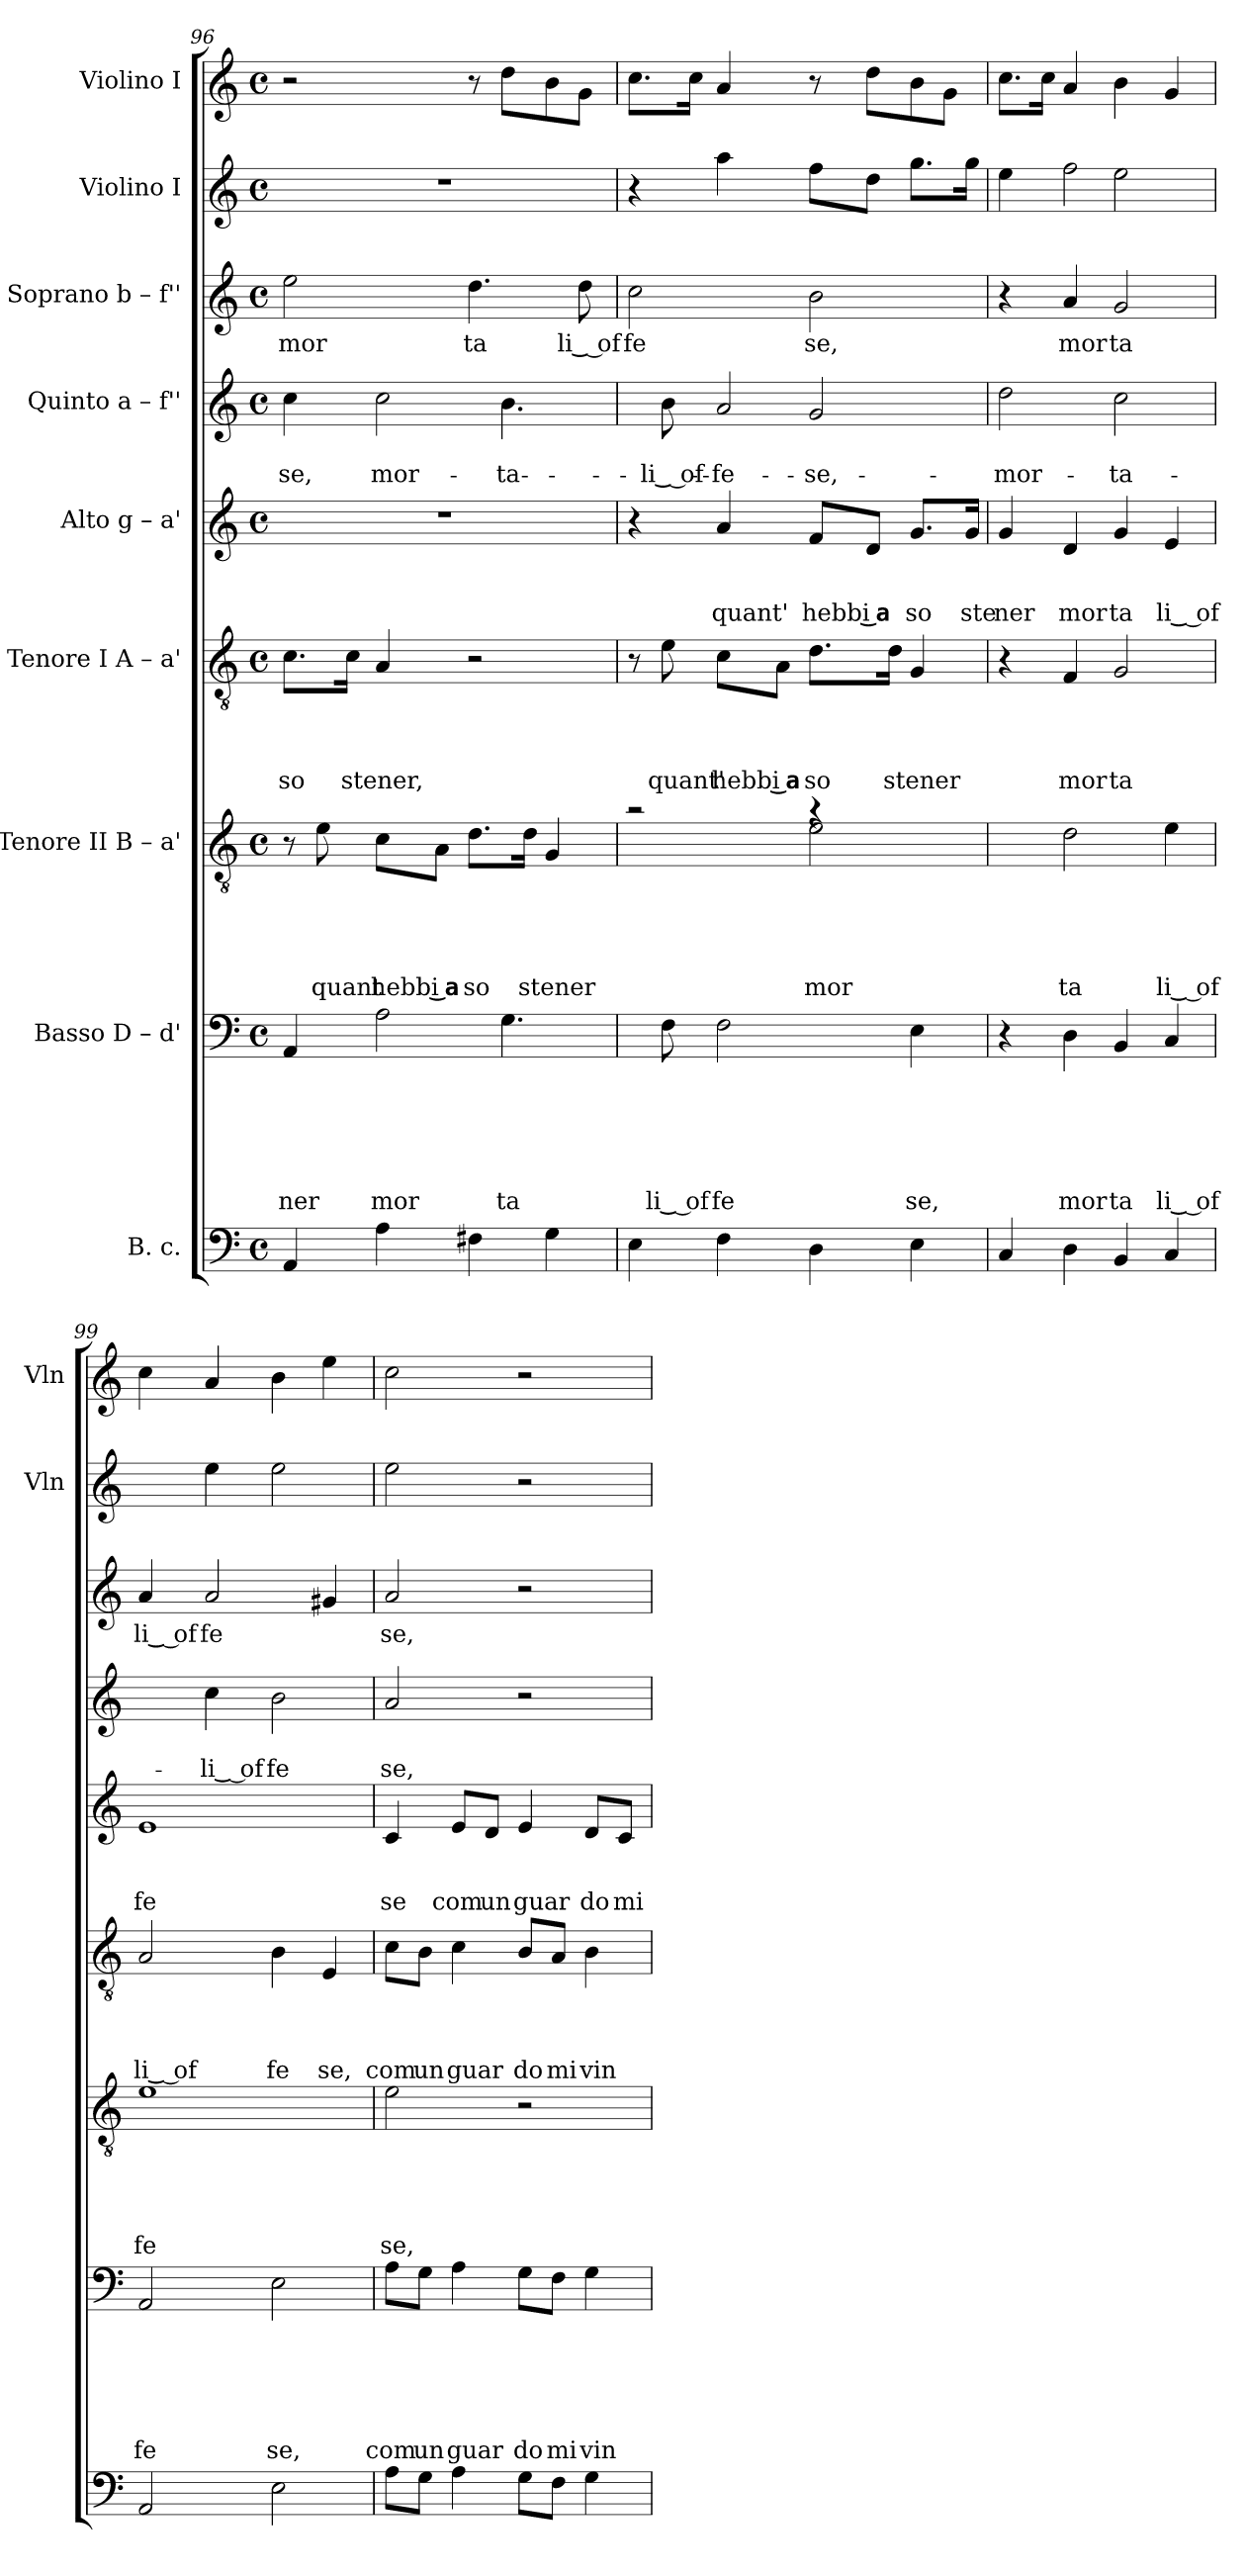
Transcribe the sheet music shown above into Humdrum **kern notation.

**kern	**kern	**text	**text	**text	**text	**text	**text	**kern	**text	**text	**text	**text	**text	**kern	**text	**text	**text	**text	**kern	**text	**text	**text	**kern	**text	**text	**kern	**text	**kern	**kern
*part9	*part8	*part8	*part8	*part8	*part8	*part8	*part8	*part7	*part7	*part7	*part7	*part7	*part7	*part6	*part6	*part6	*part6	*part6	*part5	*part5	*part5	*part5	*part4	*part4	*part4	*part3	*part3	*part2	*part1
*staff9	*staff8	*staff8	*staff8	*staff8	*staff8	*staff8	*staff8	*staff7	*staff7	*staff7	*staff7	*staff7	*staff7	*staff6	*staff6	*staff6	*staff6	*staff6	*staff5	*staff5	*staff5	*staff5	*staff4	*staff4	*staff4	*staff3	*staff3	*staff2	*staff1
*I"B. c.	*I"Basso D – d'	*	*	*	*	*	*	*I"Tenore II B – a'	*	*	*	*	*	*I"Tenore I A – a'	*	*	*	*	*I"Alto g – a'	*	*	*	*I"Quinto a – f''	*	*	*I"Soprano b – f''	*	*I"Violino I	*I"Violino I
*	*	*	*	*	*	*	*	*	*	*	*	*	*	*	*	*	*	*	*	*	*	*	*	*	*	*	*	*I'Vln	*I'Vln
*clefF4	*clefF4	*	*	*	*	*	*	*clefGv2	*	*	*	*	*	*clefGv2	*	*	*	*	*clefG2	*	*	*	*clefG2	*	*	*clefG2	*	*clefG2	*clefG2
*k[]	*k[]	*	*	*	*	*	*	*k[]	*	*	*	*	*	*k[]	*	*	*	*	*k[]	*	*	*	*k[]	*	*	*k[]	*	*k[]	*k[]
*C:	*C:	*	*	*	*	*	*	*C:	*	*	*	*	*	*C:	*	*	*	*	*C:	*	*	*	*C:	*	*	*C:	*	*C:	*C:
*M4/4	*M4/4	*	*	*	*	*	*	*M4/4	*	*	*	*	*	*M4/4	*	*	*	*	*M4/4	*	*	*	*M4/4	*	*	*M4/4	*	*M4/4	*M4/4
*met(c)	*met(c)	*	*	*	*	*	*	*met(c)	*	*	*	*	*	*met(c)	*	*	*	*	*met(c)	*	*	*	*met(c)	*	*	*met(c)	*	*met(c)	*met(c)
=96	=96	=96	=96	=96	=96	=96	=96	=96	=96	=96	=96	=96	=96	=96	=96	=96	=96	=96	=96	=96	=96	=96	=96	=96	=96	=96	=96	=96	=96
!	!	!	!	!	!	!	!LO:LY:b	!	!	!	!	!	!	!	!	!	!	!LO:LY:b	!	!	!	!	!	!	!LO:LY:b	!	!LO:LY:b	!	!
*	*^	*	*	*	*	*	*	*	*	*	*	*	*	*	*	*	*	*	*	*	*	*	*^	*	*	*	*	*	*
4AA/	4AA/	2ryy	.	.	.	.	.	ner	8r	.	.	.	.	.	8.c\L	.	.	.	so	1r	.	.	.	4cc\	2ryy	.	-se,	2ee\	mor	1r	2r
!	!	!	!	!	!	!	!	!	!	!	!	!	!	!LO:LY:b	!	!	!	!	!	!	!	!	!	!	!	!	!	!	!	!	!
.	.	.	.	.	.	.	.	.	8e\	.	.	.	.	quant	.	.	.	.	.	.	.	.	.	.	.	.	.	.	.	.	.
!	!	!	!	!	!	!	!	!	!	!	!	!	!	!	!	!	!	!	!LO:LY:b	!	!	!	!	!	!	!	!	!	!	!	!
.	.	.	.	.	.	.	.	.	.	.	.	.	.	.	16c\Jk	.	.	.	stener,	.	.	.	.	.	.	.	.	.	.	.	.
!	!	!	!	!	!	!	!	!LO:LY:b	!	!	!	!	!	!LO:LY:b	!	!	!	!	!	!	!	!	!	!	!	!	!LO:LY:b	!	!	!	!
4A\	2A\	.	.	.	.	.	.	mor	8c\L	.	.	.	.	hebbi	4A/	.	.	.	.	.	.	.	.	2cc\	.	.	mor-	.	.	.	.
!	!	!	!	!	!	!	!	!	!	!	!	!	!	!LO:LY:b	!	!	!	!	!	!	!	!	!	!	!	!	!	!	!	!	!
.	.	.	.	.	.	.	.	.	8A\J	.	.	.	.	‿a	.	.	.	.	.	.	.	.	.	.	.	.	.	.	.	.	.
!	!	!	!	!	!	!	!	!	!	!	!	!	!	!LO:LY:b	!	!	!	!	!	!	!	!	!	!	!	!	!	!	!LO:LY:b	!	!
4F#X\	.	8ryy	.	.	.	.	.	.	8.d\L	.	.	.	.	so	2r	.	.	.	.	.	.	.	.	.	8ryy	.	.	4.dd\	ta	.	8r
!	!	!	!	!	!	!	!	!LO:LY:b	!	!	!	!	!	!	!	!	!	!	!	!	!	!	!	!	!	!	!LO:LY:b	!	!	!	!
.	.	4.G\	.	.	.	.	.	ta	.	.	.	.	.	.	.	.	.	.	.	.	.	.	.	.	4.b\	.	-ta-	.	.	.	8dd\L
!	!	!	!	!	!	!	!	!	!	!	!	!	!	!LO:LY:b	!	!	!	!	!	!	!	!	!	!	!	!	!	!	!	!	!
.	.	.	.	.	.	.	.	.	16d\Jk	.	.	.	.	stener	.	.	.	.	.	.	.	.	.	.	.	.	.	.	.	.	.
4G\	4ryy	.	.	.	.	.	.	.	4G/	.	.	.	.	.	.	.	.	.	.	.	.	.	.	4ryy	.	.	.	.	.	.	8b\
!	!	!	!	!	!	!	!	!	!	!	!	!	!	!	!	!	!	!	!	!	!	!	!	!	!	!	!	!	!LO:LY:b:rj	!	!
.	.	.	.	.	.	.	.	.	.	.	.	.	.	.	.	.	.	.	.	.	.	.	.	.	.	.	.	8dd\	li‿ of	.	8g\J
*	*v	*v	*	*	*	*	*	*	*	*	*	*	*	*	*	*	*	*	*	*	*	*	*	*	*	*	*	*	*	*	*
=97	=97	=97	=97	=97	=97	=97	=97	=97	=97	=97	=97	=97	=97	=97	=97	=97	=97	=97	=97	=97	=97	=97	=97	=97	=97	=97	=97	=97	=97	=97
*	*	*	*	*	*	*	*	*^	*	*	*	*	*	*	*	*	*	*	*	*	*	*	*	*	*	*	*	*	*	*
!	!	!	!	!	!	!	!	!	!	!	!	!	!	!	!	!	!	!	!	!	!	!	!	!	!	!	!	!	!LO:LY:b	!	!
4E\	8ryy	.	.	.	.	.	.	2ra	2ryy	.	.	.	.	.	8r	.	.	.	.	4r	.	.	.	8ryy	2ryy	.	.	2cc\	fe	4r	8.cc\L
!	!	!	!	!	!	!	!LO:LY:b:rj	!	!	!	!	!	!	!	!	!	!	!	!LO:LY:b	!	!	!	!	!	!	!	!LO:LY:b:rj	!	!	!	!
.	8F\	.	.	.	.	.	li‿ of	.	.	.	.	.	.	.	8e\	.	.	.	quant'	.	.	.	.	8b\	.	.	-li‿ of-	.	.	.	.
.	.	.	.	.	.	.	.	.	.	.	.	.	.	.	.	.	.	.	.	.	.	.	.	.	.	.	.	.	.	.	16cc\Jk
!	!	!	!	!	!	!	!LO:LY:b	!	!	!	!	!	!	!	!	!	!	!	!LO:LY:b	!	!	!	!LO:LY:b	!	!	!	!LO:LY:b	!	!	!	!
4F\	2F\	.	.	.	.	.	fe	.	.	.	.	.	.	.	8c\L	.	.	.	hebbi	4a/	.	.	quant'	2a/	.	.	-fe-	.	.	4aa\	4a/
!	!	!	!	!	!	!	!	!	!	!	!	!	!	!	!	!	!	!	!LO:LY:b	!	!	!	!	!	!	!	!	!	!	!	!
.	.	.	.	.	.	.	.	.	.	.	.	.	.	.	8A\J	.	.	.	‿a	.	.	.	.	.	.	.	.	.	.	.	.
!	!	!	!	!	!	!	!	!	!	!	!	!	!	!LO:LY:b	!	!	!	!	!LO:LY:b	!	!	!	!LO:LY:b	!	!	!	!LO:LY:b	!	!LO:LY:b	!	!
4D\	.	.	.	.	.	.	.	4ra	2e\	.	.	.	.	mor	8.d\L	.	.	.	so	8f/L	.	.	hebbi	.	2g/	.	-se,	2b\	se,	8ff\L	8r
!	!	!	!	!	!	!	!	!	!	!	!	!	!	!	!	!	!	!	!	!	!	!	!LO:LY:b	!	!	!	!	!	!	!	!
.	.	.	.	.	.	.	.	.	.	.	.	.	.	.	.	.	.	.	.	8d/J	.	.	‿a	.	.	.	.	.	.	8dd\J	8dd\L
!	!	!	!	!	!	!	!	!	!	!	!	!	!	!	!	!	!	!	!LO:LY:b	!	!	!	!	!	!	!	!	!	!	!	!
.	.	.	.	.	.	.	.	.	.	.	.	.	.	.	16d\Jk	.	.	.	stener	.	.	.	.	.	.	.	.	.	.	.	.
!	!	!	!	!	!	!	!LO:LY:b	!	!	!	!	!	!	!	!	!	!	!	!	!	!	!	!LO:LY:b	!	!	!	!	!	!	!	!
4E\	4E\	.	.	.	.	.	se,	4ryy	.	.	.	.	.	.	4G/	.	.	.	.	8.g/L	.	.	so	4ryy	.	.	.	.	.	8.gg\L	8b\
.	.	.	.	.	.	.	.	.	.	.	.	.	.	.	.	.	.	.	.	.	.	.	.	.	.	.	.	.	.	.	8g\J
!	!	!	!	!	!	!	!	!	!	!	!	!	!	!	!	!	!	!	!	!	!	!	!LO:LY:b	!	!	!	!	!	!	!	!
.	.	.	.	.	.	.	.	.	.	.	.	.	.	.	.	.	.	.	.	16g/Jk	.	.	ste	.	.	.	.	.	.	16gg\Jk	.
*	*	*	*	*	*	*	*	*v	*v	*	*	*	*	*	*	*	*	*	*	*	*	*	*	*v	*v	*	*	*	*	*	*
=98	=98	=98	=98	=98	=98	=98	=98	=98	=98	=98	=98	=98	=98	=98	=98	=98	=98	=98	=98	=98	=98	=98	=98	=98	=98	=98	=98	=98	=98
!	!	!	!	!	!	!	!	!	!	!	!	!	!	!	!	!	!	!	!	!	!	!LO:LY:b	!	!	!LO:LY:b	!	!	!	!
*	*	*	*	*	*	*	*	*	*	*	*	*	*	*	*	*	*	*	*	*	*	*	*	*	*	*	*	*^	*
4C/	4r	.	.	.	.	.	.	4ryy	.	.	.	.	.	4r	.	.	.	.	4g/	.	.	ner	2dd\	.	mor-	4r	.	4ee\	2ryy	8.cc\L
.	.	.	.	.	.	.	.	.	.	.	.	.	.	.	.	.	.	.	.	.	.	.	.	.	.	.	.	.	.	16cc\Jk
!	!	!	!	!	!	!	!LO:LY:b	!	!	!	!	!	!LO:LY:b	!	!	!	!	!LO:LY:b	!	!	!	!LO:LY:b	!	!	!	!	!LO:LY:b	!	!	!
4D\	4D\	.	.	.	.	.	mor	2d\	.	.	.	.	ta	4F/	.	.	.	mor	4d/	.	.	mor	.	.	.	4a/	mor	2ff\	.	4a/
!	!	!	!	!	!	!	!LO:LY:b	!	!	!	!	!	!	!	!	!	!	!LO:LY:b	!	!	!	!LO:LY:b	!	!	!LO:LY:b	!	!LO:LY:b	!	!	!
4BB/	4BB/	.	.	.	.	.	ta	.	.	.	.	.	.	2G/	.	.	.	ta	4g/	.	.	ta	2cc\	.	-ta-	2g/	ta	.	2ee\	4b\
!	!	!	!	!	!	!	!LO:LY:b:rj	!	!	!	!	!	!LO:LY:b:rj	!	!	!	!	!	!	!	!	!LO:LY:b:rj	!	!	!	!	!	!	!	!
4C/	4C/	.	.	.	.	.	li‿ of	4e\	.	.	.	.	li‿ of	.	.	.	.	.	4e/	.	.	li‿ of	.	.	.	.	.	4ryy	.	4g/
*	*	*	*	*	*	*	*	*	*	*	*	*	*	*	*	*	*	*	*	*	*	*	*	*	*	*	*	*v	*v	*
!!LO:LB:g=z
=99	=99	=99	=99	=99	=99	=99	=99	=99	=99	=99	=99	=99	=99	=99	=99	=99	=99	=99	=99	=99	=99	=99	=99	=99	=99	=99	=99	=99	=99
!	!	!	!	!	!	!	!LO:LY:b	!	!	!	!	!	!LO:LY:b	!	!	!	!	!LO:LY:b:rj	!	!	!	!LO:LY:b	!	!	!	!	!LO:LY:b:rj	!	!
2AA/	2AA/	.	.	.	.	.	fe	1e	.	.	.	.	fe	2A/	.	.	.	li‿ of	1e	.	.	fe	4ryy	.	.	4a/	li‿ of	4ryy	4cc\
!	!	!	!	!	!	!	!	!	!	!	!	!	!	!	!	!	!	!	!	!	!	!	!	!	!LO:LY:b:rj	!	!LO:LY:b	!	!
.	.	.	.	.	.	.	.	.	.	.	.	.	.	.	.	.	.	.	.	.	.	.	4cc\	.	-li‿ of	2a/	fe	4ee\	4a/
!	!	!	!	!	!	!	!LO:LY:b	!	!	!	!	!	!	!	!	!	!	!LO:LY:b	!	!	!	!	!	!	!LO:LY:b	!	!	!	!
2E\	2E\	.	.	.	.	.	se,	.	.	.	.	.	.	4B\	.	.	.	fe	.	.	.	.	2b\	.	fe	.	.	2ee\	4b\
!	!	!	!	!	!	!	!	!	!	!	!	!	!	!	!	!	!	!LO:LY:b	!	!	!	!	!	!	!	!	!	!	!
.	.	.	.	.	.	.	.	.	.	.	.	.	.	4E/	.	.	.	se,	.	.	.	.	.	.	.	4g#X/	.	.	4ee\
=100	=100	=100	=100	=100	=100	=100	=100	=100	=100	=100	=100	=100	=100	=100	=100	=100	=100	=100	=100	=100	=100	=100	=100	=100	=100	=100	=100	=100	=100
!	!	!	!	!	!	!	!LO:LY:b	!	!	!	!	!	!LO:LY:b	!	!	!	!	!LO:LY:b	!	!	!	!LO:LY:b	!	!	!LO:LY:b	!	!LO:LY:b	!	!
8A\L	8A\L	.	.	.	.	.	com	2e\	.	.	.	.	se,	8c\L	.	.	.	com	4c/	.	.	se	2a/	.	se,	2a/	se,	2ee\	2cc\
!	!	!	!	!	!	!	!LO:LY:b	!	!	!	!	!	!	!	!	!	!	!LO:LY:b	!	!	!	!	!	!	!	!	!	!	!
8G\J	8G\J	.	.	.	.	.	un	.	.	.	.	.	.	8B\J	.	.	.	un	.	.	.	.	.	.	.	.	.	.	.
!	!	!	!	!	!	!	!LO:LY:b	!	!	!	!	!	!	!	!	!	!	!LO:LY:b	!	!	!	!LO:LY:b	!	!	!	!	!	!	!
4A\	4A\	.	.	.	.	.	guar	.	.	.	.	.	.	4c\	.	.	.	guar	8e/L	.	.	com	.	.	.	.	.	.	.
!	!	!	!	!	!	!	!	!	!	!	!	!	!	!	!	!	!	!	!	!	!	!LO:LY:b	!	!	!	!	!	!	!
.	.	.	.	.	.	.	.	.	.	.	.	.	.	.	.	.	.	.	8d/J	.	.	un	.	.	.	.	.	.	.
!	!	!	!	!	!	!	!LO:LY:b	!	!	!	!	!	!	!	!	!	!	!LO:LY:b	!	!	!	!LO:LY:b	!	!	!	!	!	!	!
8G\L	8G\L	.	.	.	.	.	do	2r	.	.	.	.	.	8B/L	.	.	.	do	4e/	.	.	guar	2r	.	.	2r	.	2r	2r
!	!	!	!	!	!	!	!LO:LY:b	!	!	!	!	!	!	!	!	!	!	!LO:LY:b	!	!	!	!	!	!	!	!	!	!	!
8F\J	8F\J	.	.	.	.	.	mi	.	.	.	.	.	.	8A/J	.	.	.	mi	.	.	.	.	.	.	.	.	.	.	.
!	!	!	!	!	!	!	!LO:LY:b	!	!	!	!	!	!	!	!	!	!	!LO:LY:b	!	!	!	!LO:LY:b	!	!	!	!	!	!	!
4G\	4G\	.	.	.	.	.	vin	.	.	.	.	.	.	4B\	.	.	.	vin	8d/L	.	.	do	.	.	.	.	.	.	.
!	!	!	!	!	!	!	!	!	!	!	!	!	!	!	!	!	!	!	!	!	!	!LO:LY:b	!	!	!	!	!	!	!
.	.	.	.	.	.	.	.	.	.	.	.	.	.	.	.	.	.	.	8c/J	.	.	mi	.	.	.	.	.	.	.
=	=	=	=	=	=	=	=	=	=	=	=	=	=	=	=	=	=	=	=	=	=	=	=	=	=	=	=	=	=
*-	*-	*-	*-	*-	*-	*-	*-	*-	*-	*-	*-	*-	*-	*-	*-	*-	*-	*-	*-	*-	*-	*-	*-	*-	*-	*-	*-	*-	*-
